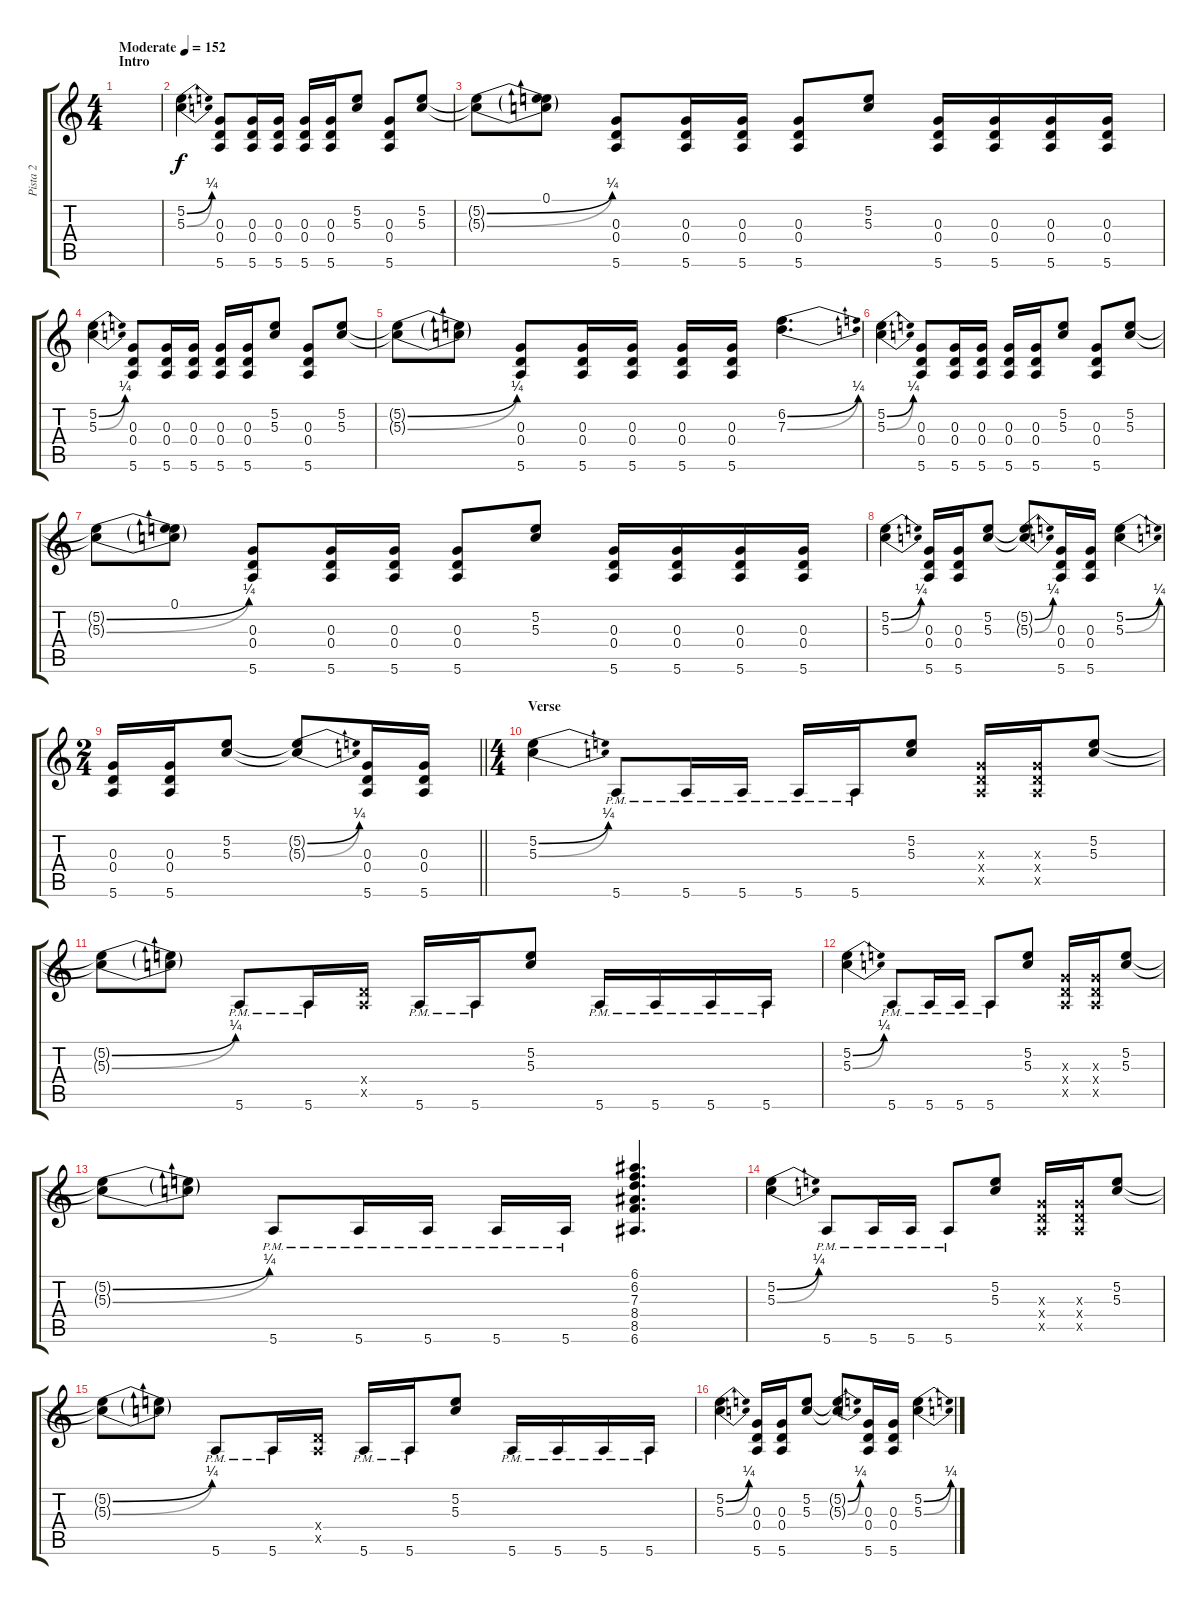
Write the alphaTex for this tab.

\track ("Pista 2" "Pista 2") {instrument overdrivenguitar}
\staff {score tabs}
\tuning (E4 B3 G3 D3 A2 E2) {hide}
\ts (4 4)
\section ("" "Intro")
\tempo (152 "Moderate")
\clef g2
\ks c
|
(5.2{be (bend 0 0 60 1)} 5.3{be (bend 0 0 60 1)}).4 (0.3 0.4 5.6).8 (0.3 0.4 5.6).16 (0.3 0.4 5.6).16 (0.3 0.4 5.6).16 (0.3 0.4 5.6).16 (5.2 5.3).8 (0.3 0.4 5.6).8 (5.2 5.3).8 |
(5.2{be (bend 0 0 60 1) t} 5.3{be (bend 0 0 60 1) t}).8 (0.1 5.2{t} 5.3{t}).8 (0.3 0.4 5.6).8 (0.3 0.4 5.6).16 (0.3 0.4 5.6).16 (0.3 0.4 5.6).8 (5.2 5.3).8 (0.3 0.4 5.6).16 (0.3 0.4 5.6).16 (0.3 0.4 5.6).16 (0.3 0.4 5.6).16 |
(5.2{be (bend 0 0 60 1)} 5.3{be (bend 0 0 60 1)}).4 (0.3 0.4 5.6).8 (0.3 0.4 5.6).16 (0.3 0.4 5.6).16 (0.3 0.4 5.6).16 (0.3 0.4 5.6).16 (5.2 5.3).8 (0.3 0.4 5.6).8 (5.2 5.3).8 |
(5.2{be (bend 0 0 60 1) t} 5.3{be (bend 0 0 60 1) t}).8 (5.2{t} 5.3{t}).8 (0.3 0.4 5.6).8 (0.3 0.4 5.6).16 (0.3 0.4 5.6).16 (0.3 0.4 5.6).16 (0.3 0.4 5.6).16 (6.2{be (bend 0 0 60 1)} 7.3{be (bend 0 0 60 1)}).4{d} |
(5.2{be (bend 0 0 60 1)} 5.3{be (bend 0 0 60 1)}).4 (0.3 0.4 5.6).8 (0.3 0.4 5.6).16 (0.3 0.4 5.6).16 (0.3 0.4 5.6).16 (0.3 0.4 5.6).16 (5.2 5.3).8 (0.3 0.4 5.6).8 (5.2 5.3).8 |
(5.2{be (bend 0 0 60 1) t} 5.3{be (bend 0 0 60 1) t}).8 (0.1 5.2{t} 5.3{t}).8 (0.3 0.4 5.6).8 (0.3 0.4 5.6).16 (0.3 0.4 5.6).16 (0.3 0.4 5.6).8 (5.2 5.3).8 (0.3 0.4 5.6).16 (0.3 0.4 5.6).16 (0.3 0.4 5.6).16 (0.3 0.4 5.6).16 |
(5.2{be (bend 0 0 60 1)} 5.3{be (bend 0 0 60 1)}).4 (0.3 0.4 5.6).16 (0.3 0.4 5.6).16 (5.2 5.3).8 (5.2{be (bend 0 0 60 1) t} 5.3{be (bend 0 0 60 1) t}).8 (0.3 0.4 5.6).16 (0.3 0.4 5.6).16 (5.2{be (bend 0 0 60 1)} 5.3{be (bend 0 0 60 1)}).4 |
\ts (2 4)
\barLineRight lightlight
(0.3 0.4 5.6).16 (0.3 0.4 5.6).16 (5.2 5.3).8 (5.2{be (bend 0 0 60 1) t} 5.3{be (bend 0 0 60 1) t}).8 (0.3 0.4 5.6).16 (0.3 0.4 5.6).16 |
\ts (4 4)
\section ("" "Verse")
(5.2{be (bend 0 0 60 1)} 5.3{be (bend 0 0 60 1)}).4 5.6{pm}.8 5.6{pm}.16 5.6{pm}.16 5.6{pm}.16 5.6{pm}.16 (5.2 5.3).8 (0.3{x} 0.4{x} 0.5{x}).16 (0.3{x} 0.4{x} 0.5{x}).16 (5.2 5.3).8 |
(5.2{be (bend 0 0 60 1) t} 5.3{be (bend 0 0 60 1) t}).8 (5.2{t} 5.3{t}).8 5.6{pm}.8 5.6{pm}.16 (0.4{x} 0.5{x}).16 5.6{pm}.16 5.6{pm}.16 (5.2 5.3).8 5.6{pm}.16 5.6{pm}.16 5.6{pm}.16 5.6{pm}.16 |
(5.2{be (bend 0 0 60 1)} 5.3{be (bend 0 0 60 1)}).4 5.6{pm}.8 5.6{pm}.16 5.6{pm}.16 5.6{pm}.8 (5.2 5.3).8 (0.3{x} 0.4{x} 0.5{x}).16 (0.3{x} 0.4{x} 0.5{x}).16 (5.2 5.3).8 |
(5.2{be (bend 0 0 60 1) t} 5.3{be (bend 0 0 60 1) t}).8 (5.2{t} 5.3{t}).8 5.6{pm}.8 5.6{pm}.16 5.6{pm}.16 5.6{pm}.16 5.6{pm}.16 (6.1 6.2 7.3 8.4 8.5 6.6).4{d} |
(5.2{be (bend 0 0 60 1)} 5.3{be (bend 0 0 60 1)}).4 5.6{pm}.8 5.6{pm}.16 5.6{pm}.16 5.6{pm}.8 (5.2 5.3).8 (0.3{x} 0.4{x} 0.5{x}).16 (0.3{x} 0.4{x} 0.5{x}).16 (5.2 5.3).8 |
(5.2{be (bend 0 0 60 1) t} 5.3{be (bend 0 0 60 1) t}).8 (5.2{t} 5.3{t}).8 5.6{pm}.8 5.6{pm}.16 (0.4{x} 0.5{x}).16 5.6{pm}.16 5.6{pm}.16 (5.2 5.3).8 5.6{pm}.16 5.6{pm}.16 5.6{pm}.16 5.6{pm}.16 |
(5.2{be (bend 0 0 60 1)} 5.3{be (bend 0 0 60 1)}).4 (0.3 0.4 5.6).16 (0.3 0.4 5.6).16 (5.2 5.3).8 (5.2{be (bend 0 0 60 1) t} 5.3{be (bend 0 0 60 1) t}).8 (0.3 0.4 5.6).16 (0.3 0.4 5.6).16 (5.2{be (bend 0 0 60 1)} 5.3{be (bend 0 0 60 1)}).4
